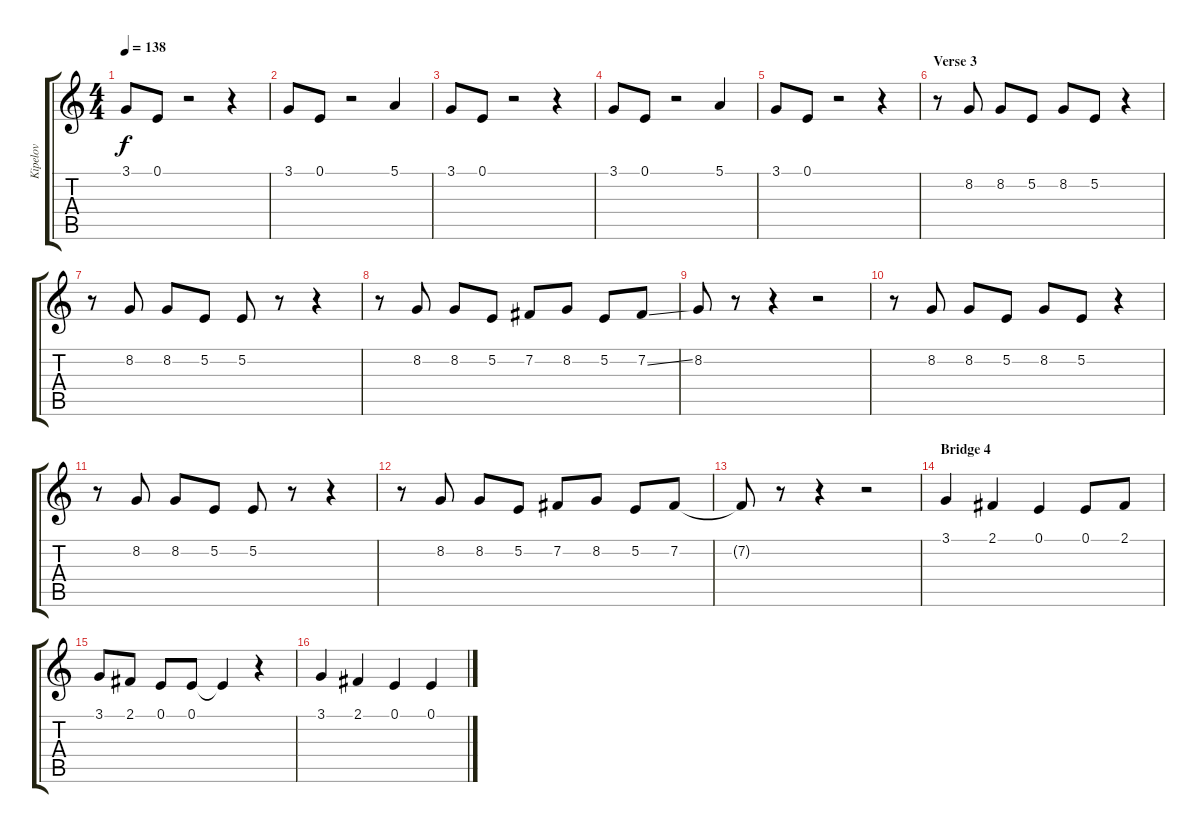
\track ("Kipelov" "Kipelov") {instrument tenorsax}
\staff {score tabs}
\tuning (E4 B3 G3 D3 A2 E2) {hide}
\ts (4 4)
\tempo 138
\clef g2
\ks c
3.1.8{dy f} 0.1.8 r.2 r.4 |
3.1.8 0.1.8 r.2 5.1.4 |
3.1.8 0.1.8 r.2 r.4 |
3.1.8 0.1.8 r.2 5.1.4 |
3.1.8 0.1.8 r.2 r.4 |
\section ("" "Verse 3")
r.8 8.2.8 8.2.8 5.2.8 8.2.8 5.2.8 r.4 |
r.8 8.2.8 8.2.8 5.2.8 5.2.8 r.8 r.4 |
r.8 8.2.8 8.2.8 5.2.8 7.2.8 8.2.8 5.2.8 7.2{ss}.8 |
8.2.8 r.8 r.4 r.2 |
r.8 8.2.8 8.2.8 5.2.8 8.2.8 5.2.8 r.4 |
r.8 8.2.8 8.2.8 5.2.8 5.2.8 r.8 r.4 |
r.8 8.2.8 8.2.8 5.2.8 7.2.8 8.2.8 5.2.8 7.2.8 |
7.2{t}.8 r.8 r.4 r.2 |
\section ("" "Bridge 4")
3.1.4 2.1.4 0.1.4 0.1.8 2.1.8 |
3.1.8 2.1.8 0.1.8 0.1.8 0.1{t}.4 r.4 |
3.1.4 2.1.4 0.1.4 0.1.4
